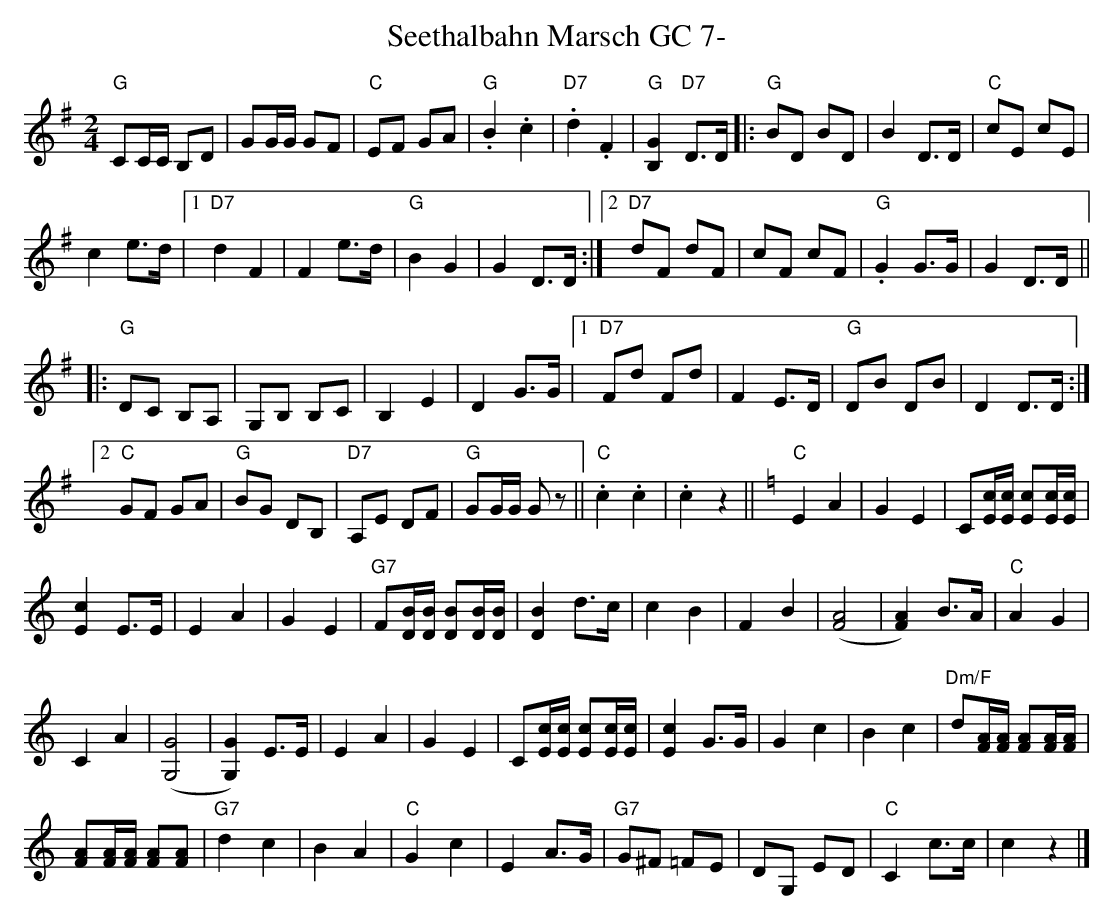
X:1
T:Seethalbahn Marsch GC 7-
M:2/4
L:1/8
K:Gmaj
"G"CC/2C/2 B,D | GG/2G/2 GF | "C"EF GA | "G".B2.c2 | "D7".d2.F2 | "G"[.G2B,2] "D7"D>D |:"G"BD BD | B2 D>D | "C"cE cE |
c2 e>d |1 "D7"d2F2 | F2 e>d | "G"B2G2 | G2 D>D :|2 "D7"dF dF | cF cF | "G".G2 G>G | G2 D>D ||
|: "G"DC B,A, | G,B, B,C | B,2E2 | D2 G>G |1 "D7"Fd Fd | F2 E>D | "G"DB DB | D2 D>D :|2
"C"GF GA | "G"BG DB, | "D7"A,E DF | "G"GG/2G/2 Gz || "C".c2.c2 | .c2 z2 || [K:Cmaj] "C"E2A2 | G2E2 | C[E/2c/2][E/2c/2] [Ec][E/2c/2][E/2c/2] |
[.E2.c2] E>E | E2A2 | G2E2 | "G7"F[D/2B/2][D/2B/2] [DB][D/2B/2][D/2B/2] |[.D2B2] d>c | c2B2 | F2B2 | ([F4A4] | [.F2.A2]) B>A | "C"A2G2 |
C2A2 | ([G,4G4] |[G,2G2]) E>E | E2A2 | G2E2 | C[E/2c/2][E/2c/2] [Ec][E/2c/2][E/2c/2] | [.E2.c2] G>G | G2c2 | B2c2 | "Dm/F"d[F/2A/2][F/2A/2] [FA][F/2A/2][F/2A/2] |
[FA][F/2A/2][F/2A/2] [FA][FA] | "G7"d2c2 | B2A2 | "C"G2c2 | E2 A>G | "G7"G^F =FE | DG, ED | "C"C2 c>c | c2z2 |]
